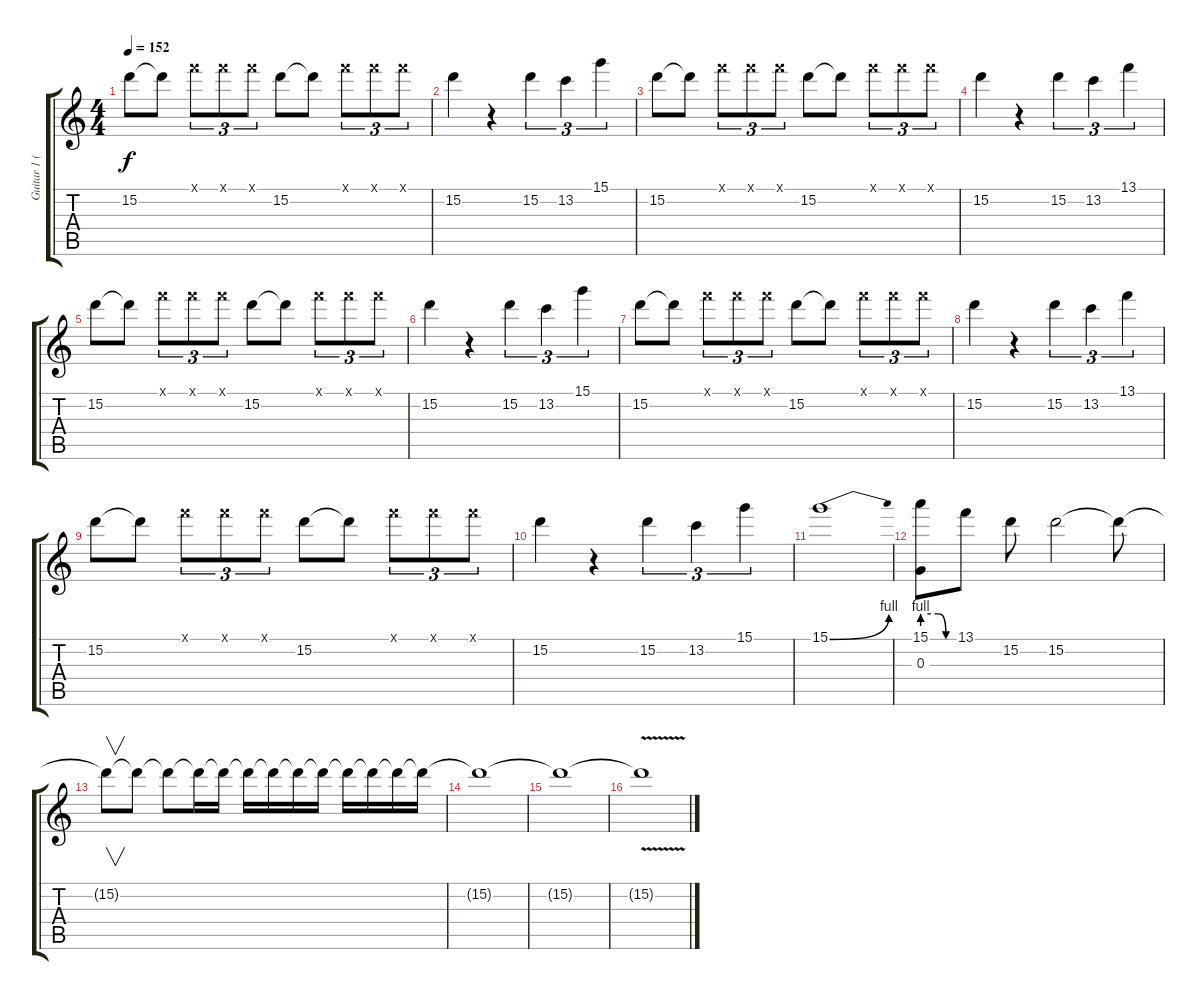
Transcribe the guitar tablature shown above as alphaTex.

\track ("Guitar 1 (Drop D)" "Guitar 1 (") {instrument acousticguitarsteel}
\staff {score tabs}
\tuning (E4 B3 G3 D3 A2 D2) {hide}
\ts (4 4)
\tempo 152
\clef g2
\ks c
15.2.8{dy f} 15.2{t}.8 13.1{x}.8{tu (3 2)} 13.1{x}.8{tu (3 2)} 13.1{x}.8{tu (3 2)} 15.2.8 15.2{t}.8 13.1{x}.8{tu (3 2)} 13.1{x}.8{tu (3 2)} 13.1{x}.8{tu (3 2)} |
15.2.4 r.4 15.2.4{tu (3 2)} 13.2.4{tu (3 2)} 15.1.4{tu (3 2)} |
15.2.8 15.2{t}.8 13.1{x}.8{tu (3 2)} 13.1{x}.8{tu (3 2)} 13.1{x}.8{tu (3 2)} 15.2.8 15.2{t}.8 13.1{x}.8{tu (3 2)} 13.1{x}.8{tu (3 2)} 13.1{x}.8{tu (3 2)} |
15.2.4 r.4 15.2.4{tu (3 2)} 13.2.4{tu (3 2)} 13.1.4{tu (3 2)} |
15.2.8 15.2{t}.8 13.1{x}.8{tu (3 2)} 13.1{x}.8{tu (3 2)} 13.1{x}.8{tu (3 2)} 15.2.8 15.2{t}.8 13.1{x}.8{tu (3 2)} 13.1{x}.8{tu (3 2)} 13.1{x}.8{tu (3 2)} |
15.2.4 r.4 15.2.4{tu (3 2)} 13.2.4{tu (3 2)} 15.1.4{tu (3 2)} |
15.2.8 15.2{t}.8 13.1{x}.8{tu (3 2)} 13.1{x}.8{tu (3 2)} 13.1{x}.8{tu (3 2)} 15.2.8 15.2{t}.8 13.1{x}.8{tu (3 2)} 13.1{x}.8{tu (3 2)} 13.1{x}.8{tu (3 2)} |
15.2.4 r.4 15.2.4{tu (3 2)} 13.2.4{tu (3 2)} 13.1.4{tu (3 2)} |
15.2.8 15.2{t}.8 13.1{x}.8{tu (3 2)} 13.1{x}.8{tu (3 2)} 13.1{x}.8{tu (3 2)} 15.2.8 15.2{t}.8 13.1{x}.8{tu (3 2)} 13.1{x}.8{tu (3 2)} 13.1{x}.8{tu (3 2)} |
15.2.4 r.4 15.2.4{tu (3 2)} 13.2.4{tu (3 2)} 15.1.4{tu (3 2)} |
15.1{be (bend 0 0 60 4)}.1 |
(15.1{be (custom 0 4 30 4 45 0 60 0)} 0.3).8 13.1.8 15.2.8 15.2.2 15.2{t}.8 |
15.2{t}.8{v} 15.2{t}.8 15.2{t}.8 15.2{t}.16 15.2{t}.16 15.2{t}.16 15.2{t}.16 15.2{t}.16 15.2{t}.16 15.2{t}.16 15.2{t}.16 15.2{t}.16 15.2{t}.16 |
15.2{t}.1 |
15.2{t}.1 |
15.2{v t}.1
